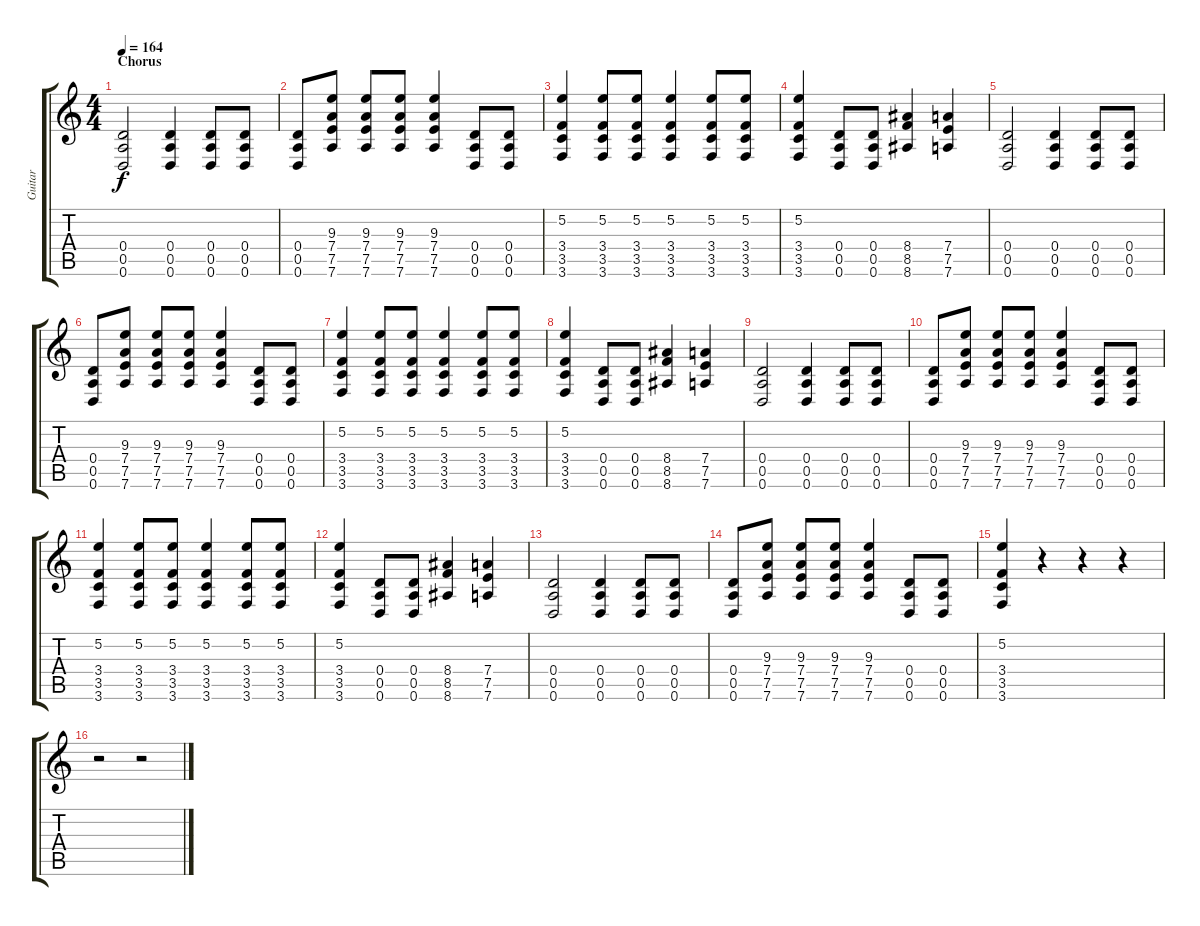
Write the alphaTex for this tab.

\track ("Guitar" "Guitar") {instrument distortionguitar}
\staff {score tabs}
\tuning (E4 B3 G3 D3 A2 D2) {hide}
\ts (4 4)
\section ("" "Chorus")
\tempo 164
\clef g2
\ks c
(0.4 0.5 0.6).2{dy f} (0.4 0.5 0.6).4 (0.4 0.5 0.6).8 (0.4 0.5 0.6).8 |
(0.4 0.5 0.6).8 (9.3 7.4 7.5 7.6).8 (9.3 7.4 7.5 7.6).8 (9.3 7.4 7.5 7.6).8 (9.3 7.4 7.5 7.6).4 (0.4 0.5 0.6).8 (0.4 0.5 0.6).8 |
(5.2 3.4 3.5 3.6).4 (5.2 3.4 3.5 3.6).8 (5.2 3.4 3.5 3.6).8 (5.2 3.4 3.5 3.6).4 (5.2 3.4 3.5 3.6).8 (5.2 3.4 3.5 3.6).8 |
(5.2 3.4 3.5 3.6).4 (0.4 0.5 0.6).8 (0.4 0.5 0.6).8 (8.4 8.5 8.6).4 (7.4 7.5 7.6).4 |
(0.4 0.5 0.6).2 (0.4 0.5 0.6).4 (0.4 0.5 0.6).8 (0.4 0.5 0.6).8 |
(0.4 0.5 0.6).8 (9.3 7.4 7.5 7.6).8 (9.3 7.4 7.5 7.6).8 (9.3 7.4 7.5 7.6).8 (9.3 7.4 7.5 7.6).4 (0.4 0.5 0.6).8 (0.4 0.5 0.6).8 |
(5.2 3.4 3.5 3.6).4 (5.2 3.4 3.5 3.6).8 (5.2 3.4 3.5 3.6).8 (5.2 3.4 3.5 3.6).4 (5.2 3.4 3.5 3.6).8 (5.2 3.4 3.5 3.6).8 |
(5.2 3.4 3.5 3.6).4 (0.4 0.5 0.6).8 (0.4 0.5 0.6).8 (8.4 8.5 8.6).4 (7.4 7.5 7.6).4 |
(0.4 0.5 0.6).2 (0.4 0.5 0.6).4 (0.4 0.5 0.6).8 (0.4 0.5 0.6).8 |
(0.4 0.5 0.6).8 (9.3 7.4 7.5 7.6).8 (9.3 7.4 7.5 7.6).8 (9.3 7.4 7.5 7.6).8 (9.3 7.4 7.5 7.6).4 (0.4 0.5 0.6).8 (0.4 0.5 0.6).8 |
(5.2 3.4 3.5 3.6).4 (5.2 3.4 3.5 3.6).8 (5.2 3.4 3.5 3.6).8 (5.2 3.4 3.5 3.6).4 (5.2 3.4 3.5 3.6).8 (5.2 3.4 3.5 3.6).8 |
(5.2 3.4 3.5 3.6).4 (0.4 0.5 0.6).8 (0.4 0.5 0.6).8 (8.4 8.5 8.6).4 (7.4 7.5 7.6).4 |
(0.4 0.5 0.6).2 (0.4 0.5 0.6).4 (0.4 0.5 0.6).8 (0.4 0.5 0.6).8 |
(0.4 0.5 0.6).8 (9.3 7.4 7.5 7.6).8 (9.3 7.4 7.5 7.6).8 (9.3 7.4 7.5 7.6).8 (9.3 7.4 7.5 7.6).4 (0.4 0.5 0.6).8 (0.4 0.5 0.6).8 |
(5.2 3.4 3.5 3.6).4 r.4 r.4 r.4 |
r.2 r.2
